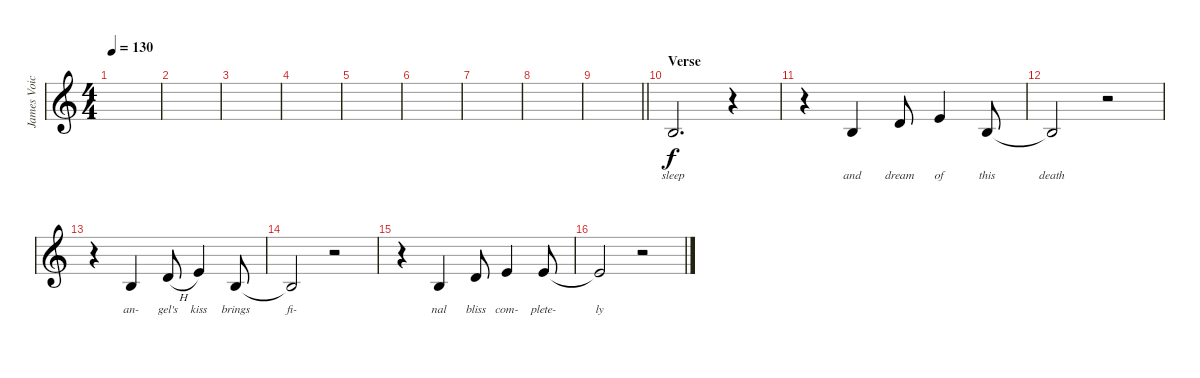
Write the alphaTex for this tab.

\track ("James Voice" "James Voic") {instrument cello}
\staff {score}
\tuning (E4 B3 G3 D3 A2 E2) {hide}
\ts (4 4)
\tempo 130
\clef g2
\ks c
|
|
|
|
|
|
|
|
\barLineRight lightlight
|
\section ("" "Verse")
0.2.2{d lyrics (0 "sleep") lyrics (1 "") lyrics (2 "") lyrics (3 "") lyrics (4 "")} r.4 |
r.4 0.2.4{lyrics (0 "and") lyrics (1 "") lyrics (2 "") lyrics (3 "") lyrics (4 "")} 3.2.8{lyrics (0 "dream") lyrics (1 "") lyrics (2 "") lyrics (3 "") lyrics (4 "")} 0.1.4{lyrics (0 "of") lyrics (1 "") lyrics (2 "") lyrics (3 "") lyrics (4 "")} 0.2.8{lyrics (0 "this") lyrics (1 "") lyrics (2 "") lyrics (3 "") lyrics (4 "")} |
0.2{t}.2{lyrics (0 "death") lyrics (1 "") lyrics (2 "") lyrics (3 "") lyrics (4 "")} r.2 |
r.4 0.2.4{lyrics (0 "an-") lyrics (1 "") lyrics (2 "") lyrics (3 "") lyrics (4 "")} 3.2{h}.8{lyrics (0 "gel's") lyrics (1 "") lyrics (2 "") lyrics (3 "") lyrics (4 "")} 5.2.4{lyrics (0 "kiss") lyrics (1 "") lyrics (2 "") lyrics (3 "") lyrics (4 "")} 0.2.8{lyrics (0 "brings") lyrics (1 "") lyrics (2 "") lyrics (3 "") lyrics (4 "")} |
0.2{t}.2{lyrics (0 "fi-") lyrics (1 "") lyrics (2 "") lyrics (3 "") lyrics (4 "")} r.2 |
r.4 0.2.4{lyrics (0 "nal") lyrics (1 "") lyrics (2 "") lyrics (3 "") lyrics (4 "")} 3.2.8{lyrics (0 "bliss") lyrics (1 "") lyrics (2 "") lyrics (3 "") lyrics (4 "")} 0.1.4{lyrics (0 "com-") lyrics (1 "") lyrics (2 "") lyrics (3 "") lyrics (4 "")} 0.1.8{lyrics (0 "plete-") lyrics (1 "") lyrics (2 "") lyrics (3 "") lyrics (4 "")} |
0.1{t}.2{lyrics (0 "ly") lyrics (1 "") lyrics (2 "") lyrics (3 "") lyrics (4 "")} r.2
